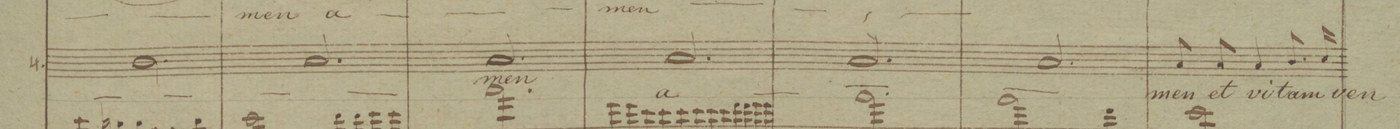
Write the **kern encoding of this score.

**kern	**text	**text	**dynam
*I"4.	*	*	*
*clefF4	*	*	*
*k[b-]	*	*	*
*M3/4	*	*	*
2.D\	.	.	.
=168	=168	=168	=168
2.C/	.	.	.
=169	=169	=169	=169
2.C/	-men	-men	.
=170	=170	=170	=170
2.C/	a-	a-	.
.	.	a-	.
=171	=171	=171	=171
2.C/	.	.	.
=172	=172	=172	=172
2.C/	.	.	.
=173	=173	=173	=173
8C/	-men	-men	-men
8C/	et	et	.
4C/	vi-	vi-	.
8.D/	-tam	-tam	.
16E/	ven-	en-	.
=174	=174	=174	=174
*-	*-	*-	*-
